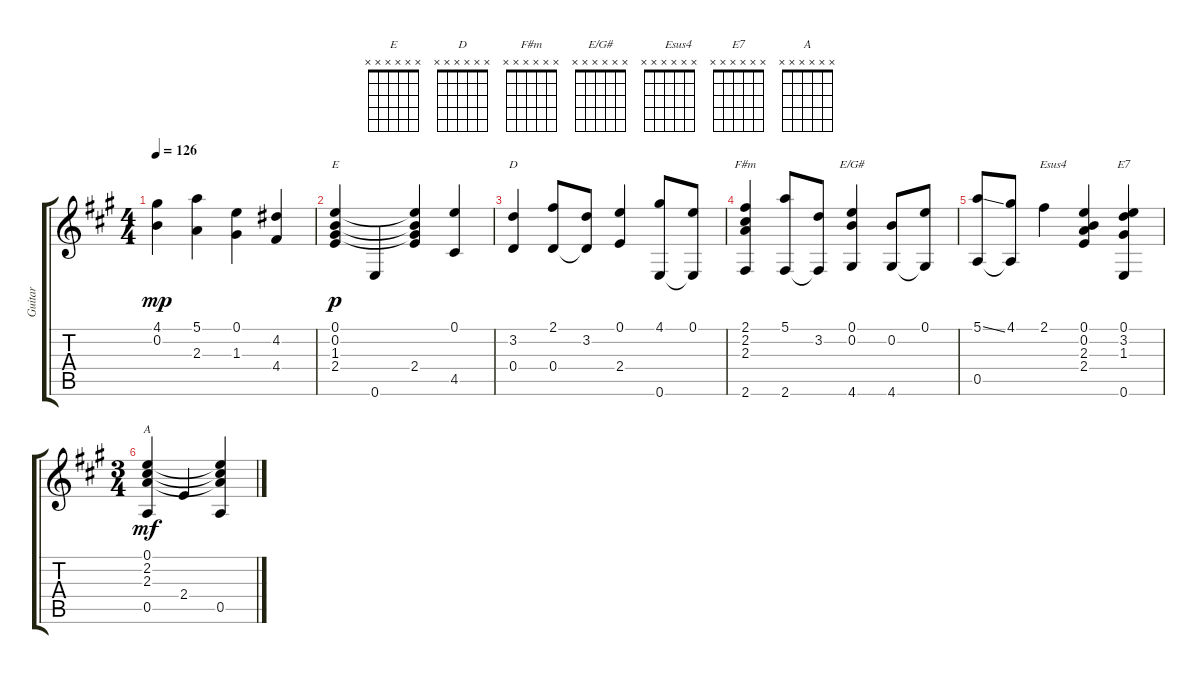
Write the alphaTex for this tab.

\track ("Guitar" "Guitar") {instrument acousticguitarnylon}
\staff {score tabs}
\tuning (E4 B3 G3 D3 A2 E2) {hide}
\chord ("E" x x x x x x)
\chord ("D" x x x x x x)
\chord ("F#m" x x x x x x)
\chord ("E/G#" x x x x x x)
\chord ("      Esus4" x x x x x x)
\chord ("E7" x x x x x x)
\chord ("A" x x x x x x)
\ts (4 4)
\tempo 126
\clef g2
\ks a
(4.1 0.2).4{dy mp} (5.1 2.3).4 (0.1 1.3).4 (4.2 4.4).4 |
(0.1 0.2 1.3 2.4).4{ch "E" dy p} 0.6.4 (0.1{t} 0.2{t} 1.3{t} 2.4).4 (0.1 4.5).4 |
(3.2 0.4).4{ch "D"} (2.1 0.4).8 (3.2 0.4{t}).8 (0.1 2.4).4 (4.1 0.6).8 (0.1 0.6{t}).8 |
(2.1 2.2 2.3 2.6).4{ch "F#m"} (5.1 2.6).8 (3.2 2.6{t}).8 (0.1 0.2 4.6).4{ch "E/G#"} (0.2 4.6).8 (0.1 4.6{t}).8 |
(5.1{ss} 0.5).8 (4.1 0.5{t}).8 2.1.4{ch "      Esus4"} (0.1 0.2 2.3 2.4).4 (0.1 3.2 1.3 0.6).4{ch "E7"} |
\ts (3 4)
(0.1 2.2 2.3 0.5).4{ch "A" dy mf} 2.4.4 (0.1{t} 2.2{t} 2.3{t} 0.5).4
